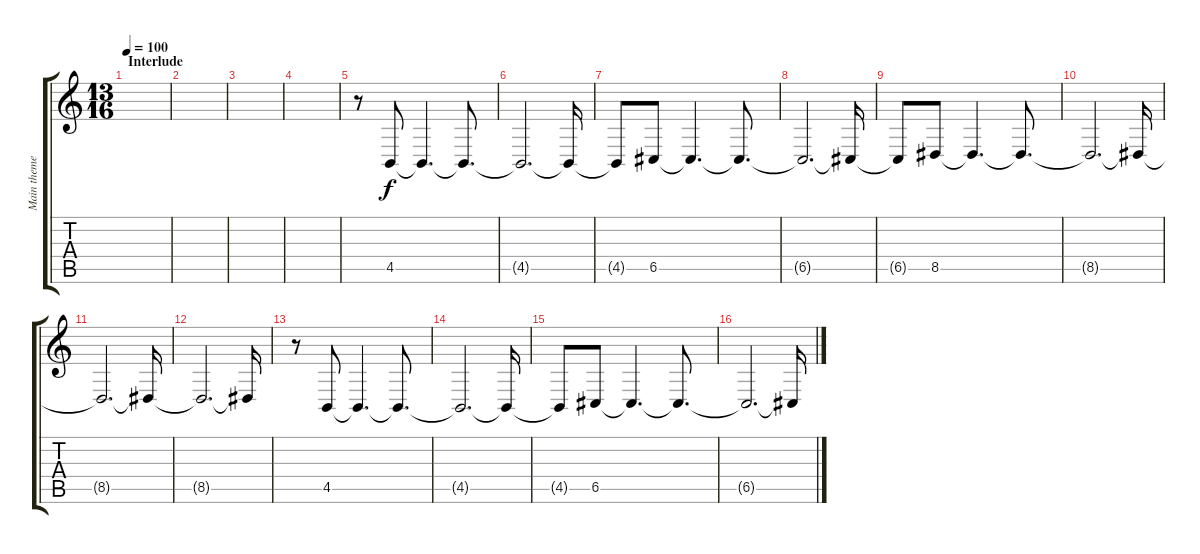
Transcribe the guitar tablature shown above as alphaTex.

\track ("Main theme" "Main theme") {instrument trombone}
\staff {score tabs}
\tuning (D4 A3 F3 C3 G2 C2) {hide}
\ts (13 16)
\section ("" "Interlude")
\tempo 100
\clef g2
\ks c
|
|
|
|
r.8{volume 7} 4.5.8 4.5{t}.4{d} 4.5{t}.8{d} |
4.5{t}.2{d} 4.5{t}.16 |
4.5{t}.8 6.5.8 6.5{t}.4{d} 6.5{t}.8{d} |
6.5{t}.2{d} 6.5{t}.16 |
6.5{t}.8 8.5.8 8.5{t}.4{d} 8.5{t}.8{d} |
8.5{t}.2{d} 8.5{t}.16 |
8.5{t}.2{d} 8.5{t}.16 |
8.5{t}.2{d} 8.5{t}.16 |
r.8 4.5.8 4.5{t}.4{d} 4.5{t}.8{d} |
4.5{t}.2{d} 4.5{t}.16 |
4.5{t}.8 6.5.8 6.5{t}.4{d} 6.5{t}.8{d} |
6.5{t}.2{d} 6.5{t}.16
